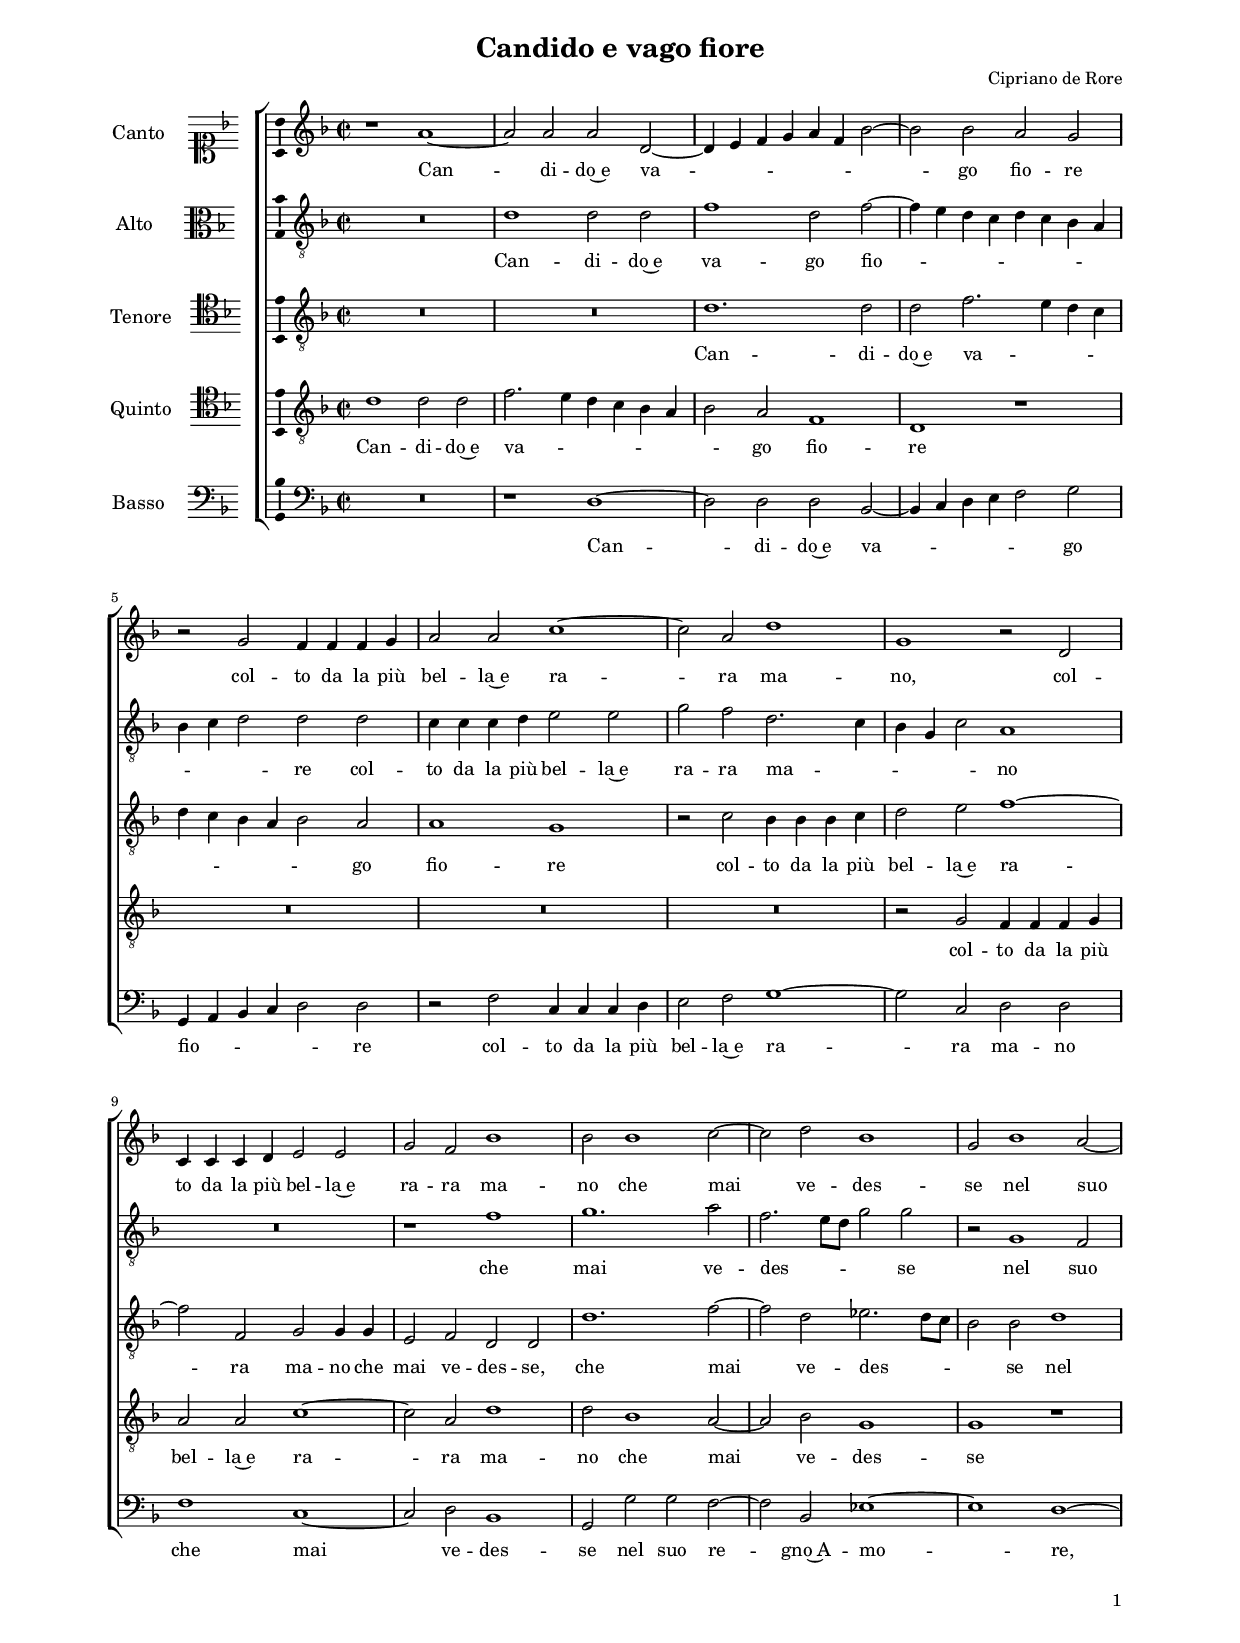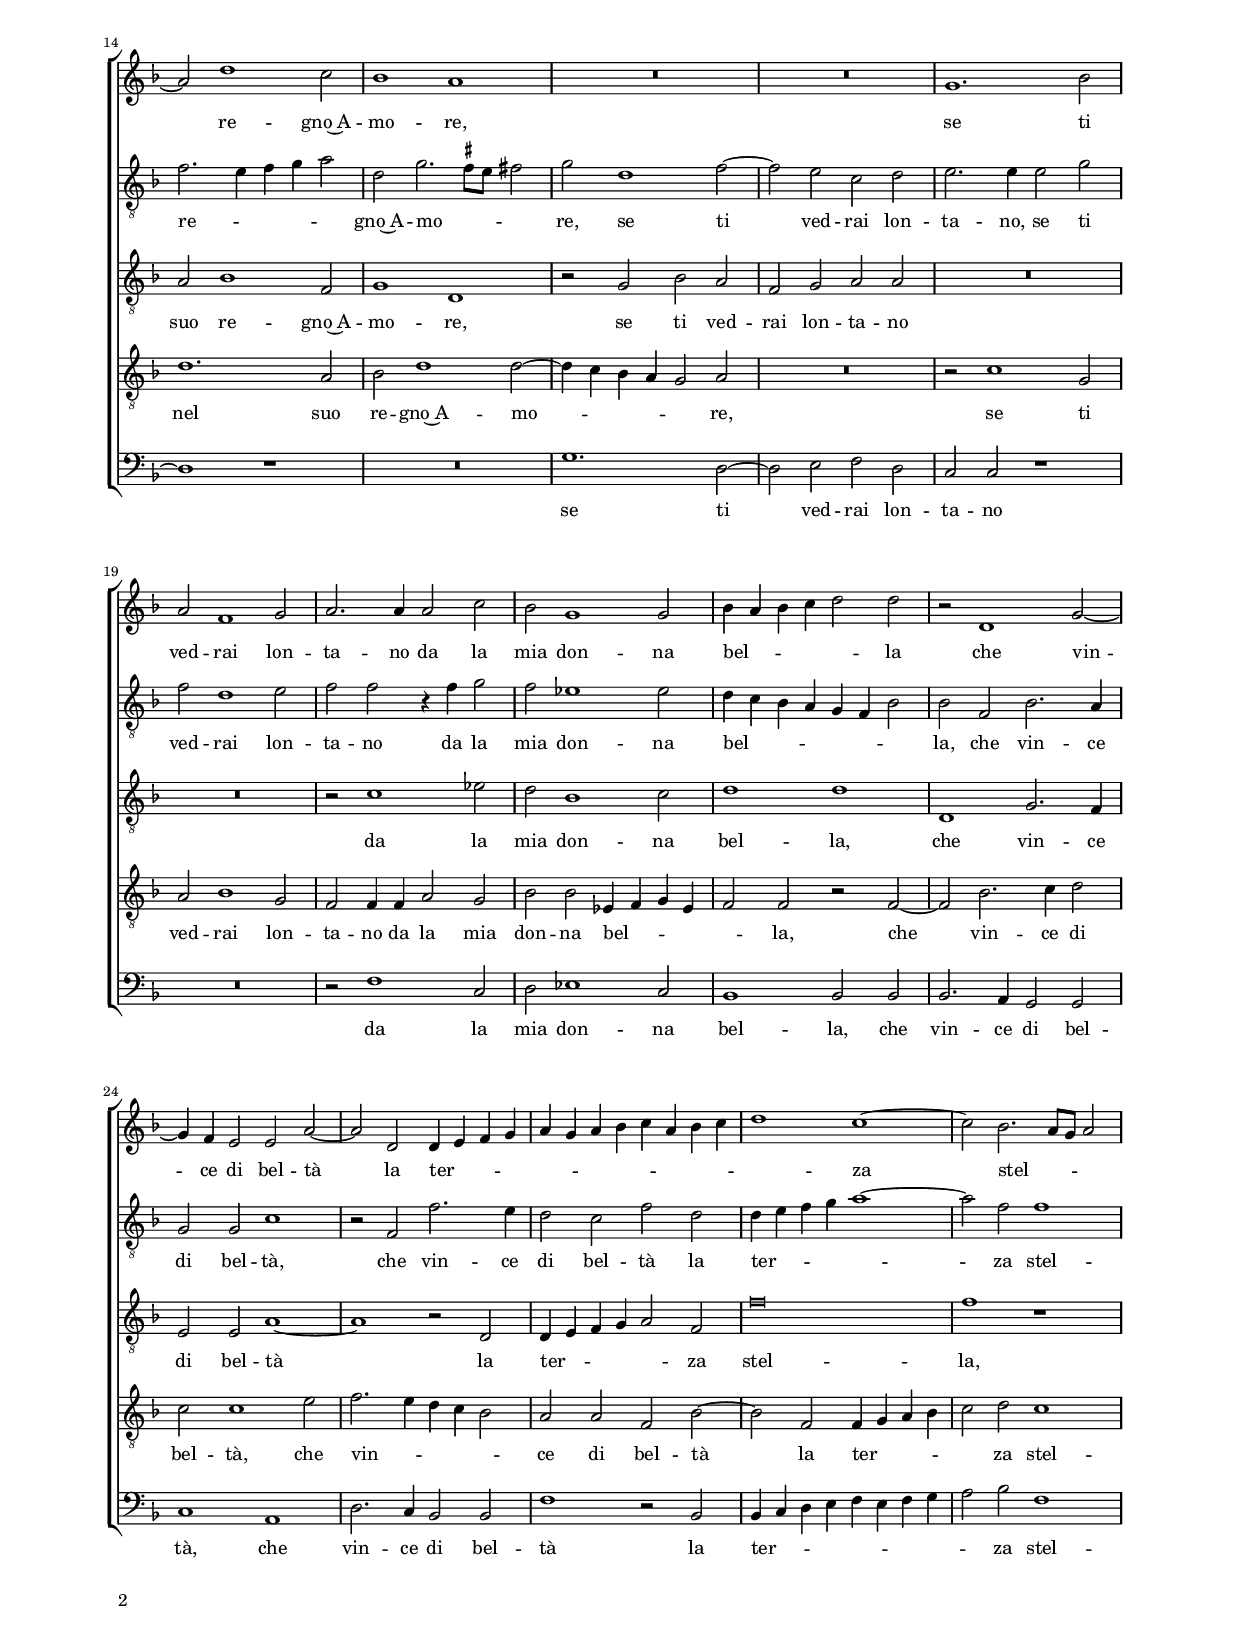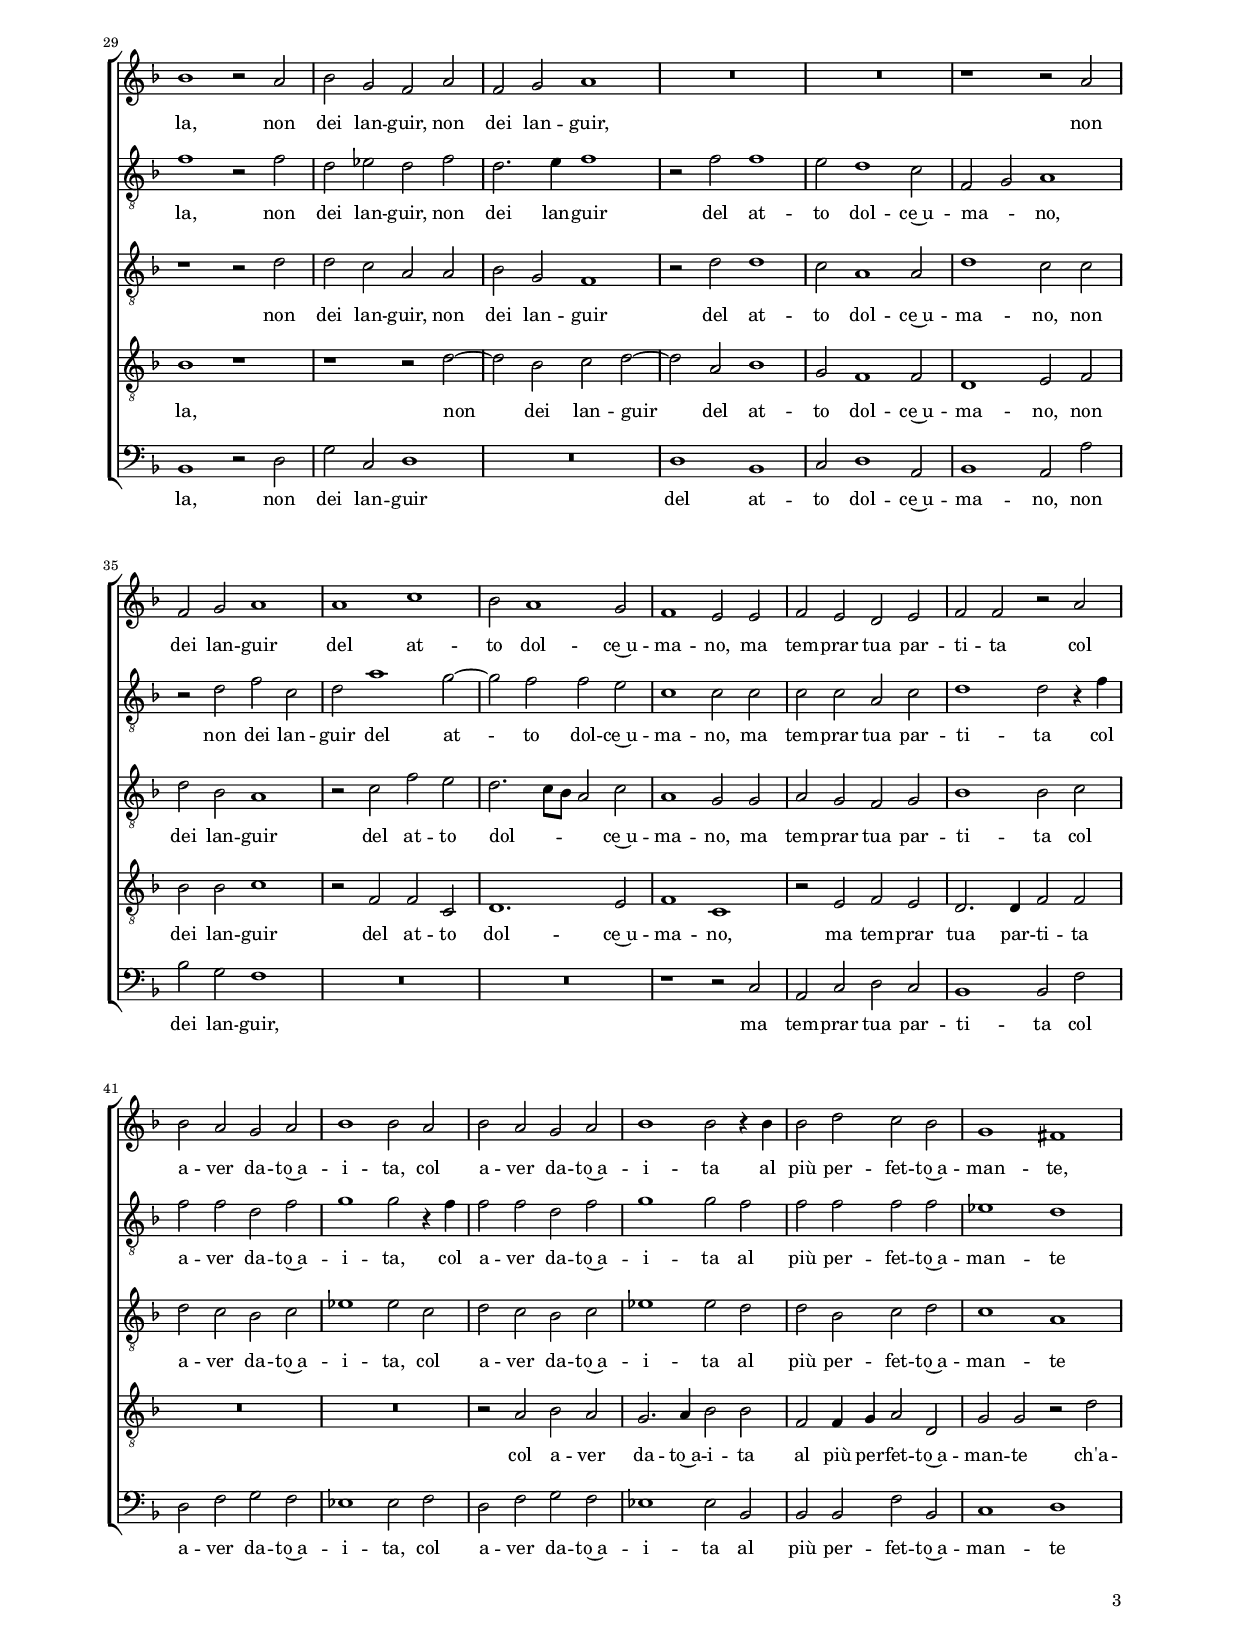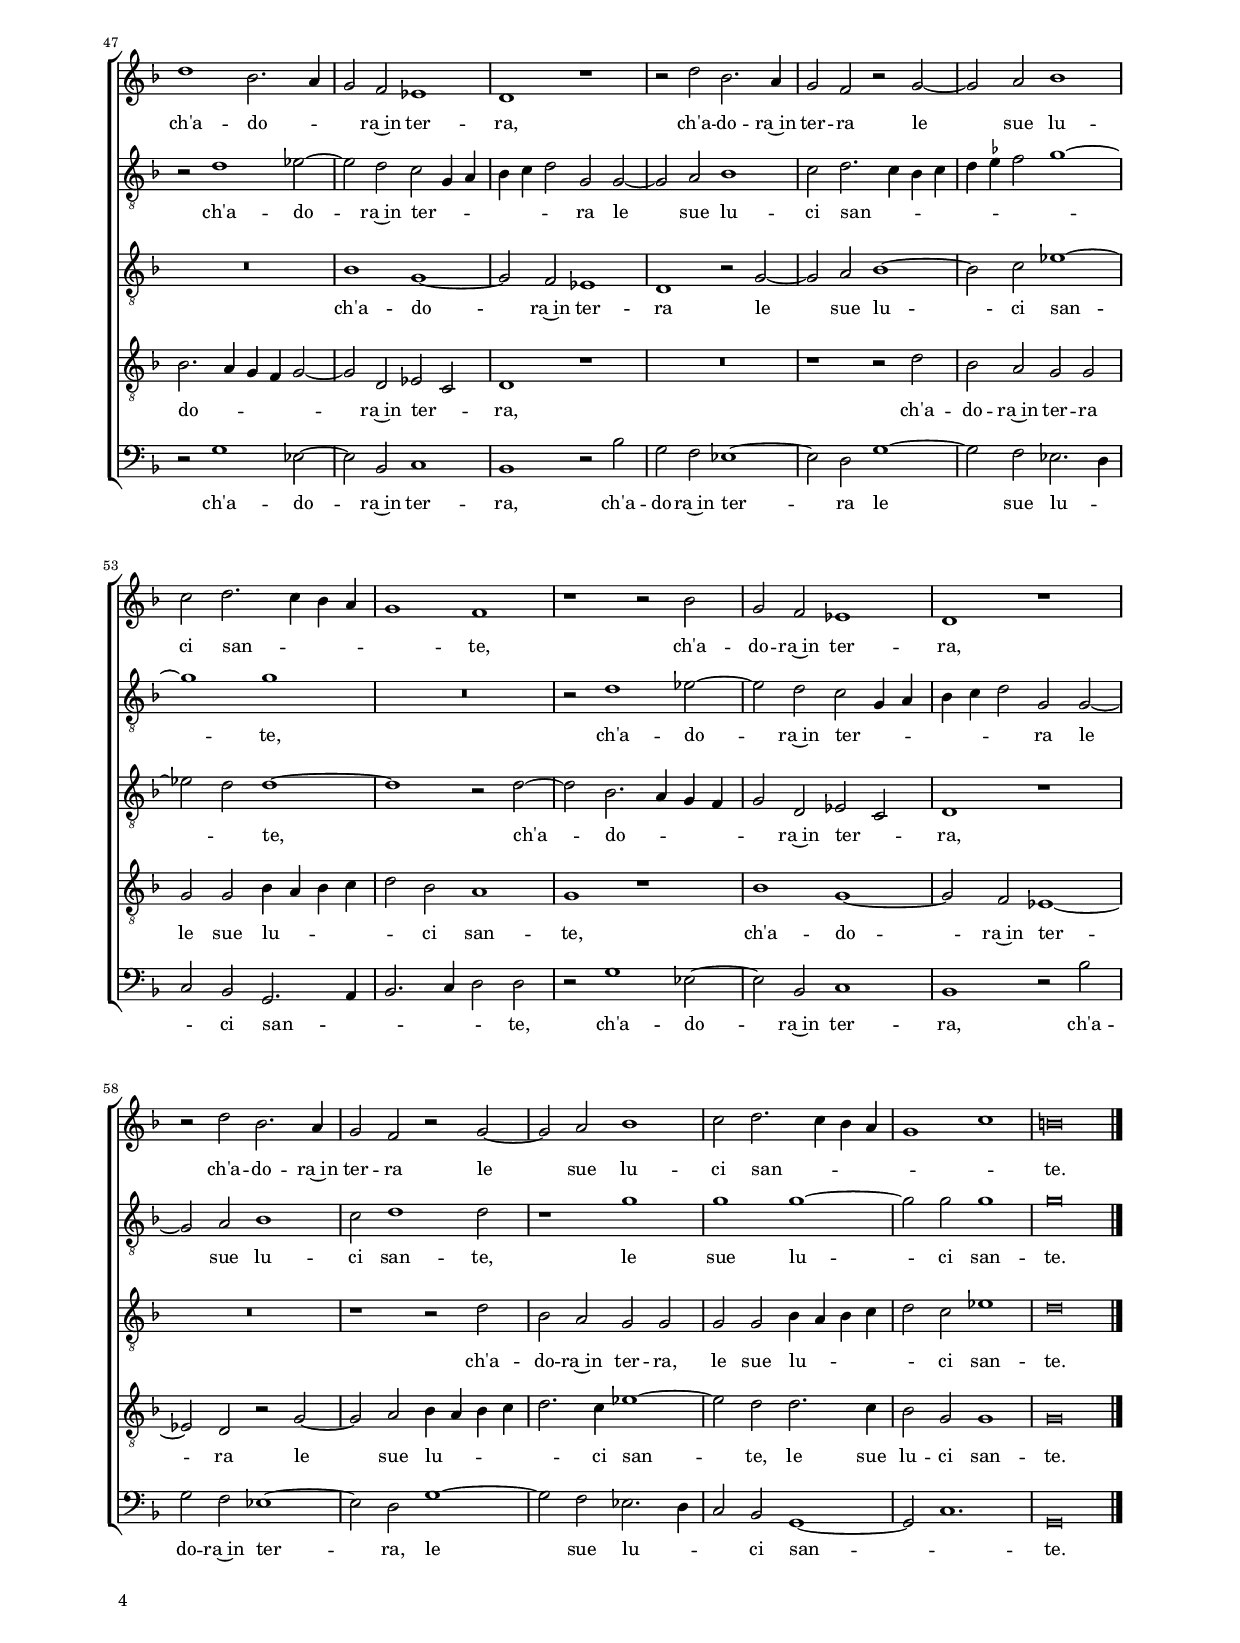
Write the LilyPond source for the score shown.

\header
{
  title="Candido e vago fiore"
  composer="Cipriano de Rore"
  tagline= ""
}

\version "2.18.2"
\language deutsch
#(set-global-staff-size 15)
% #(set-default-paper-size "letter")
#(ly:set-option 'point-and-click #f)


\paper
	{
	top-margin = 1.8 \cm
	bottom-margin = 1.2 \cm
	left-margin = 2 \cm
	right-margin = 2 \cm
	ragged-bottom = ##f
	ragged-last-bottom = ##f
	print-page-number = ##f
	system-system-spacing = #'((basic-distance . 17) (minimum-distance . 14) (padding . 7) (strechability . 150))
    oddFooterMarkup=\markup   \fill-line { "" \fromproperty #'page:page-number-string }
    evenFooterMarkup=\markup  \fill-line { \fromproperty #'page:page-number-string "" }
    last-bottom-spacing = #'((basic-distance . 12) (minimum-distance . 7) (padding . 4))
%	systems-per-page = 3
%   page-count = 3
%	min-systems-per-page = 3
	markup-system-spacing #'basic-distance = #12
%	print-all-headers = ##t
%	print-first-page-number = ##t
%	first-page-number = 1
	}

	
global = {
	\key f \major
	\time 2/2 \set Score.measureLength = #(ly:make-moment 2/1)
    \set Score.tempoHideNote = ##t
    \tempo 2 = 90
    \skip 1*2*63 \bar "|."
	}

	ficta = { \once \set suggestAccidentals = ##t }

	forget = #(define-music-function (parser location music) (ly:music?) #{
		\accidentalStyle forget
		$music
		\accidentalStyle default
		#})



incipitcantus = \markup { \score {
	{
	\set Staff.instrumentName = \markup { \fontsize #1 "Canto" }
	\key f \major
	\clef soprano
	s4 \bar ""
	}
	\layout  {
	raggedright = ##t
	indent = 1.6 \cm
	line-width = 2.2\cm
	\context { \Staff \remove Time_signature_engraver }
	\override Staff.Clef.Y-extent = #'(0 . 0)
	}} \hspace #1 }

      
incipitaltus = \markup { \score {
	{
	\set Staff.instrumentName = \markup { \fontsize #1 "Alto" }
	\key f \major
	\clef alto
	s4 \bar ""
	}
	\layout  {
	raggedright = ##t
	indent = 1.6 \cm
	line-width = 2.2\cm
	\context { \Staff \remove Time_signature_engraver }
	\override Staff.Clef.Y-extent = #'(0 . 0)
	}} \hspace #1 }


incipittenor = \markup { \score {
	{
	\set Staff.instrumentName = \markup { \fontsize #1 "Tenore" }
	\key f \major
	\clef tenor
	s4 \bar ""
	}
	\layout  {
	raggedright = ##t
	indent = 1.6 \cm
	line-width = 2.2\cm
	\context { \Staff \remove Time_signature_engraver }
	\override Staff.Clef.Y-extent = #'(0 . 0)
	}} \hspace #1 }
      
      
incipitquintus = \markup { \score {
	{
	\set Staff.instrumentName = \markup { \fontsize #1 "Quinto" }
	\key f \major
	\clef tenor
	s4 \bar ""
	}
	\layout  {
	raggedright = ##t
	indent = 1.6 \cm
	line-width = 2.2\cm
	\context { \Staff \remove Time_signature_engraver }
	\override Staff.Clef.Y-extent = #'(0 . 0)
	}} \hspace #1 }
      
      
incipitbassus = \markup { \score {
	{
	\set Staff.instrumentName = \markup { \fontsize #1 "Basso" }
	\key f \major
	\clef bass
	s4 \bar ""
	}
	\layout  {
	raggedright = ##t
	indent = 1.6 \cm
	line-width = 2.2\cm
	\context { \Staff \remove Time_signature_engraver }
	\override Staff.Clef.Y-extent = #'(0 . 0)
	}} \hspace #1 }


cantus =  \relative c''
	{
	r1 a~
	a2 a a d,~
	d4 e f g a f b2~
	b2 b a g
%5
	r2 g f4 f f g|
	a2 a c1~
	c2 a d1
	g,1 r2 d
	c4 c c d e2 e
%10
	g2 f b1 |
	b2 b1 c2~
	c2 d b1
	g2 b1 a2~
	a2 d1 c2
%15
	b1 a |
	R\breve
	R\breve
	g1. b2
	a2 f1 g2
%20
	a2. a4 a2 c |
	b2 g1 g2
	b4 a b c d2 d
	r2 d,1 g2~
	g4 f e2 e a~
%25
	a2 d, d4 e f g |
	a4 g a b c a b c
	d1 c~
	c2 b2. a8 g a2
	b1 r2 a
%30
	b2 g f a |
	f2 g a1
	R\breve
	R\breve
	r1 r2 a
%35
	f2 g a1 |
	a1 c
	b2 a1 g2
	f1 e2 e
	f2 e d e
%40
	f2 f r a |
	b2 a g a
	b1 b2 a
	b2 a g a
	b1 b2 r4 b
%45
	b2 d c b |
	g1 fis
	d'1 b2. a4
	g2 f es1
	d1 r
%50
	r2 d' b2. a4 |
	g2 f r g~
	g2 a b1
	c2 d2. c4 b a
	g1 f
%55
	r1 r2 b |
    g2 f es1
    d1 r
    r2 d' b2. a4
    g2 f r2 g~
%60
	g2 a b1 |
    c2 d2. c4 b a
    g1 c
	h\breve |
	}


altus =  \relative c'
    {
	R\breve
	d1 d2 d
	f1 d2 f~
	f4 e d c d c b a
%5
	b4 c d2 d d |
	c4 c c d e2 e
	g2 f d2. c4
	b4 g c2 a1
	R\breve
%10
	r1 f' |
	g1. a2
	f2. e8 d g2 g
	r2 g,1 f2
	f'2. e4 f g a2
%15
	d,2 g2. \ficta fis8 e fis!2 |
	g2 d1 f2~
	f2 e c d
	e2. e4 e2 g
	f2 d1 e2
%20
	f2 f r4 f g2 |
	f2 es1 es2
	d4 c b a g f b2
	b2 f b2. a4
	g2 g c1
%25
	r2 f, f'2. e4 |
	d2 c f d
	d4 e f g a1~
	a2 f f1
	f1 r2 f
%30
	d2 es d f |
	d2. e4 f1
	r2 f f1
	e2 d1 c2
	f,2 g a1
%35
	r2 d f c |
	d2 a'1 g2~
	g2 f f e
	c1 c2 c
	c2 c a c
%40
	d1 d2 r4 f |
	f2 f d f
	g1 g2 r4 f
	f2 f d f
	g1 g2 f
%45
	f2 f f f |
	es1 d
	r2 d1 es2~
	es2 d c g4 a
	b4 c d2 g, g~
%50
	g2 a b1 |
	c2 d2. c4 b c
	d4 \ficta es f2 g1~
	g1 g
	R\breve
%55
	r2 d1 es2~ |
	es2 d c g4 a
	b4 c d2 g, g~ 
	g2 a b1
	c2 d1 d2
%60
	r1 g |
	g1 g~
	g2 g g1
	g\breve |
	}


tenor =  \relative c'
	{
	R\breve
	R\breve
	d1. d2
	d2 f2. e4 d c
%5
	d4 c b a b2 a |
	a1 g
	r2 c b4 b b c
	d2 e f1~
	f2 f, g g4 g
%10
	e2 f d d |
	d'1. f2~
	f2 d es2. d8 c
	b2 b d1
	a2 b1 f2
%15
	g1 d |
	r2 g b a
	f2 g a a
	R\breve
	R\breve
%20
	r2 c1 es2 |
	d2 b1 c2
	d1 d
	d,1 g2. f4
	e2 e a1~
%25
	a1 r2 d, |
	d4 e f g a2 f
	f'\breve
	f1 r
	r1 r2 d
%30
	d2 c a a |
	b2 g f1
	r2 d' d1
	c2 a1 a2
	d1 c2 c
%35
	d2 b a1 |
	r2 c f e
	d2. c8 b a2 c
	a1 g2 g
	a2 g f g
%40
	b1 b2 c |
	d2 c b c
	es1 es2 c
	d2 c b c
	es1 es2 d
%45
	d2 b c d |
	c1 a
	R\breve
	b1 g~
	g2 f es1
%50
	d1 r2 g~ |
	g2 a b1~
	b2 c es1~
	es2 d d1~
	d1 r2 d~
%55
	d2 b2. a4 g f |
	g2 d es c
	d1 r
	R\breve
	r1 r2 d'
%60
	b2 a g g |
	g2 g b4 a b c
	d2 c es1
	d\breve |
	}


quintus  =  \relative c'
	{
	d1 d2 d
	f2. e4 d c b a
	b2 a f1
	d1 r
%5
	R\breve |
	R\breve
	R\breve
	r2 g f4 f f g
	a2 a c1~
%10
	c2 a d1 |
	d2 b1 a2~
	a2 b g1
	g1 r
	d'1. a2
%15
	b2 d1 d2~ |
	d4 c b a g2 a
	R\breve
	r2 c1 g2
	a2 b1 g2
%20
	f2 f4 f a2 g |
	b2 b es,4 f g es
	f2 f r f~
	f2 b2. c4 d2
	c2 c1 e2
%25
	f2. e4 d c b2 |
	a2 a f b~
	b2 f f4 g a b
	c2 d c1
	b1 r
%30
	r1 r2 d~ |
	d2 b c d~
	d2 a b1
	g2 f1 f2
	d1 e2 f
%35
	b2 b c1 |
	r2 f, f c
	d1. e2
	f1 c
	r2 e f e
%40
	d2. d4 f2 f |
	R\breve
	R\breve
	r2 a b a
	g2. a4 b2 b
%45
	f2 f4 g a2 d, |
	g2 g r d'
	b2. a4 g f g2~
	g2 d es c
	d1 r
%50
	R\breve |
	r1 r2 d'
	b2 a g g
	g2 g b4 a b c
	d2 b a1
%55
	g1 r |
	b1 g~
	g2 f es1~
	es2 d r g~
	g2 a b4 a b c
%60
	d2. c4 es1~ |
	es2 d d2. c4
	b2 g g1
	g\breve |
	}


bassus  =  \relative c
	{
	R\breve
	r1 d~
	d2 d d b~
	b4 c d e f2 g
%5
	g,4 a b c d2 d |
	r2 f c4 c c d
	e2 f g1~
	g2 c, d d
	f1 c~
%10
	c2 d b1 |
	g2 g' g f~
	f2 b, es1~
	es1 d~
	d1 r
%15
	R\breve |
	g1. d2~
	d2 e f d
	c2 c r1
	R\breve
%20
	r2 f1 c2 |
	d2 es1 c2
	b1 b2 b
	b2. a4 g2 g
	c1 a
%25
	d2. c4 b2 b |
	f'1 r2 b,
	b4 c d e f e f g
	a2 b f1
	b,1 r2 d
%30
	g2 c, d1 |
	R\breve
	d1 b
	c2 d1 a2
	b1 a2 a'
%35
	b2 g f1 |
	R\breve
	R\breve
	r1 r2 c
	a2 c d c
%40
	b1 b2 f' |
	d2 f g f
	es1 es2 f
	d2 f g f
	es1 es2 b
%45
	b2 b f' b, |
	c1 d
	r2 g1 es2~
	es2 b c1
	b1 r2 b'
%50
	g2 f es1~ |
	es2 d g1~
	g2 f es2. d4
	c2 b g2. a4
	b2. c4 d2 d
%55
    r2 g1 es2~ |
	es2 b c1
	b1 r2 b'
	g2 f es1~
	es2 d g1~
%60
	g2 f es2. d4 |
	c2 b g1~
	g2 c1.
	g\breve |
	}


lyricscantus = \lyricmode {
	Can -- di -- do~e va -- _ _ _ _ _ _ go fio -- re
    col -- to da la più bel -- la~e ra -- ra ma -- no,
    col -- to da la più bel -- la~e ra -- ra ma -- no
    che mai ve -- des -- se nel suo re -- gno~A -- mo -- re,
    se ti ved -- rai lon -- ta -- no
    da la mia don -- na bel -- _ _ _ _ la
    che vin -- ce di bel -- tà la ter -- _ _ _ _ _ _ _ _ _ _ _ _ za stel -- _ _ _ la,
    non dei lan -- guir,
    non dei lan -- guir,
    non dei lan -- guir
    del at -- to dol -- ce~u -- ma -- no,
    ma tem -- prar tua par -- ti -- ta
    col a -- ver da -- to~a -- i -- ta,
    col a -- ver da -- to~a -- i -- ta
    al più per -- fet -- to~a -- man -- te,
    ch'a -- do -- _ _ ra~in ter -- ra,
    ch'a -- do -- ra~in ter -- ra
    le sue lu -- ci san -- _ _ _ _ te,
    ch'a -- do -- ra~in ter -- ra,
    ch'a -- do -- ra~in ter -- ra
    le sue lu -- ci san -- _ _ _ _ _ te.
	}


lyricsaltus = \lyricmode {
	Can -- di -- do~e va -- go fio -- _ _ _ _ _ _ _ _ _ _ re
    col -- to da la più bel -- la~e ra -- ra ma -- _ _ _ _ no
    che mai ve -- des -- _ _ _ se nel suo re -- _ _ _ _ gno~A -- mo -- _ _ _ re,
    se ti ved -- rai lon -- ta -- no,
    se ti ved -- rai lon -- ta -- no
    da la mia don -- na bel -- _ _ _ _ _ _ la,
    che vin -- ce di bel -- tà,
    che vin -- ce di bel -- tà la ter -- _ _ _ _ za stel -- la,
    non dei lan -- guir,
    non dei lan -- guir
    del at -- to dol -- ce~u -- ma -- _ no,
    non dei lan -- guir
    del at -- to dol -- ce~u -- ma -- no,
    ma tem -- prar tua par -- ti -- ta
    col a -- ver da -- to~a -- i -- ta,
    col a -- ver da -- to~a -- i -- ta
    al più per -- fet -- to~a -- man -- te
    ch'a -- do -- ra~in ter -- _ _ _ _ _ ra
    le sue lu -- ci san -- _ _ _ _ _ _ _ te,
    ch'a -- do -- ra~in ter -- _ _ _ _ _ ra
    le sue lu -- ci san -- te,
    le sue lu -- ci san -- te.
	}


lyricstenor = \lyricmode {
	Can -- di -- do~e va -- _ _ _ _ _ _ _ _ go fio -- re
    col -- to da la più bel -- la~e ra -- ra ma -- no
    che mai ve -- des -- se,
    che mai ve -- des -- _ _ _ se nel suo re -- gno~A -- mo -- re,
    se ti ved -- rai lon -- ta -- no
    da la mia don -- na bel -- la,
    che vin -- ce di bel -- tà la ter -- _ _ _ _ za stel -- la,
    non dei lan -- guir,
    non dei lan -- guir
    del at -- to dol -- ce~u -- ma -- no,
    non dei lan -- guir
    del at -- to dol -- _ _ _ ce~u -- ma -- no,
    ma tem -- prar tua par -- ti -- ta
    col a -- ver da -- to~a -- i -- ta,
    col a -- ver da -- to~a -- i -- ta
    al più per -- fet -- to~a -- man -- te
    ch'a -- do -- ra~in ter -- ra
    le sue lu -- ci san -- _ te,
    ch'a -- do -- _ _ _ _ ra~in ter -- _ ra,
    ch'a -- do -- ra~in ter -- ra,
    le sue lu -- _ _ _ _ ci san -- te.
	}


lyricsquintus = \lyricmode {
	Can -- di -- do~e va -- _ _ _ _ _ _ go fio -- re
    col -- to da la più bel -- la~e ra -- ra ma -- no
    che mai ve -- des -- se nel suo re -- gno~A -- mo -- _ _ _ _ re,
    se ti ved -- rai lon -- ta -- no
    da la mia don -- na bel -- _ _ _ _ la,
    che vin -- ce di bel -- tà,
    che vin -- _ _ _ _ ce di bel -- tà la ter -- _ _ _ _ za stel -- la,
    non dei lan -- guir
    del at -- to dol -- ce~u -- ma -- no,
    non dei lan -- guir
    del at -- to dol -- ce~u -- ma -- no,
    ma tem -- prar tua par -- ti -- ta
    col a -- ver da -- to~a -- i -- ta
    al più per -- fet -- to~a -- man -- te
    ch'a -- do -- _ _ _ _ ra~in ter -- _ ra,
    ch'a -- do -- ra~in ter -- ra
    le sue lu -- _ _ _ _ ci san -- te,
    ch'a -- do -- ra~in ter -- ra
    le sue lu -- _ _ _ _ ci san -- te,
    le sue lu -- ci san -- te.
	}


lyricsbassus = \lyricmode {
	Can -- di -- do~e va -- _ _ _ _ go fio -- _ _ _ _ re
    col -- to da la più bel -- la~e ra -- ra ma -- no
    che mai ve -- des -- se nel suo re -- gno~A -- mo -- re,
    se ti ved -- rai lon -- ta -- no
    da la mia don -- na bel -- la,
    che vin -- ce di bel -- tà,
    che vin -- ce di bel -- tà la ter -- _ _ _ _ _ _ _ _ za stel -- la,
    non dei lan -- guir
    del at -- to dol -- ce~u -- ma -- no,
    non dei lan -- guir,
    ma tem -- prar tua par -- ti -- ta
    col a -- ver da -- to~a -- i -- ta,
    col a -- ver da -- to~a -- i -- ta
    al più per -- fet -- to~a -- man -- te
    ch'a -- do -- ra~in ter -- ra,
    ch'a -- do -- ra~in ter -- ra
    le sue lu -- _ _ ci san -- _ _ _ _ te,
    ch'a -- do -- ra~in ter -- ra,
    ch'a -- do -- ra~in ter -- ra,
    le sue lu -- _ _ ci san -- _ te.
	}


\score
{  
    % \transpose {
	\new ChoirStaff \with { \override StaffGrouper.staff-staff-spacing.basic-distance = #12 }
	<<

	\new Staff << \global
	\new Voice="v1" {
		\set Staff.instrumentName=\incipitcantus
%		\set Staff.instrumentName= "S"
		\set Staff.midiInstrument = "reed organ"
		\clef violin
		\cantus }
	\new Lyrics \lyricsto "v1" {\lyricscantus }
	>>


	\new Staff << \global
	\new Voice="v2" {
		\set Staff.instrumentName=\incipitaltus
%		\set Staff.instrumentName= "A"
		\set Staff.midiInstrument = "reed organ"
                \clef "G_8"
		\altus}
	\new Lyrics \lyricsto "v2" {\lyricsaltus }
	>>


	\new Staff << \global
	\new Voice="v3" {
		\set Staff.instrumentName=\incipittenor
%		\set Staff.instrumentName= "T"
		\set Staff.midiInstrument = "reed organ"
		\clef "G_8"
		\tenor }
	\new Lyrics \lyricsto "v3" {\lyricstenor }
	>>


	\new Staff << \global
	\new Voice="v5" {
		\set Staff.instrumentName=\incipitquintus
%		\set Staff.instrumentName= "Q"
		\set Staff.midiInstrument = "reed organ"
		\clef "G_8"
		\quintus}
	\new Lyrics \lyricsto "v5" {\lyricsquintus }
	>>


	\new Staff << \global
	\new Voice="v4" {
		\set Staff.instrumentName=\incipitbassus
%		\set Staff.instrumentName= "B"
		\set Staff.midiInstrument = "reed organ"
		\clef bass 
		\bassus }
	\new Lyrics \lyricsto "v4" {\lyricsbassus}
	>>

	>>
	% } % transpose

	\layout
	{
	indent = 2.5\cm
	\context { \Lyrics \override VerticalAxisGroup.nonstaff-relatedstaff-spacing.padding = #1.4 }
%	\context { \Lyrics \override LyricText.font-size = #1 }
	\context { \Staff \override TimeSignature.break-visibility = #end-of-line-invisible }
	\context { \Staff \consists "Ambitus_engraver" }
%   \context { \Staff \consists "Custos_engraver" }
%   \context { \Staff \override Custos.style = #'mensural }
%	\context { \Voice \override Slur.transparent = ##t }
	\context { \Score \override BarNumber.padding = #2 }
	\context { \Voice \override NoteHead.style = #'baroque }
	}

\midi
	{
    	
	}

}


% EOF
